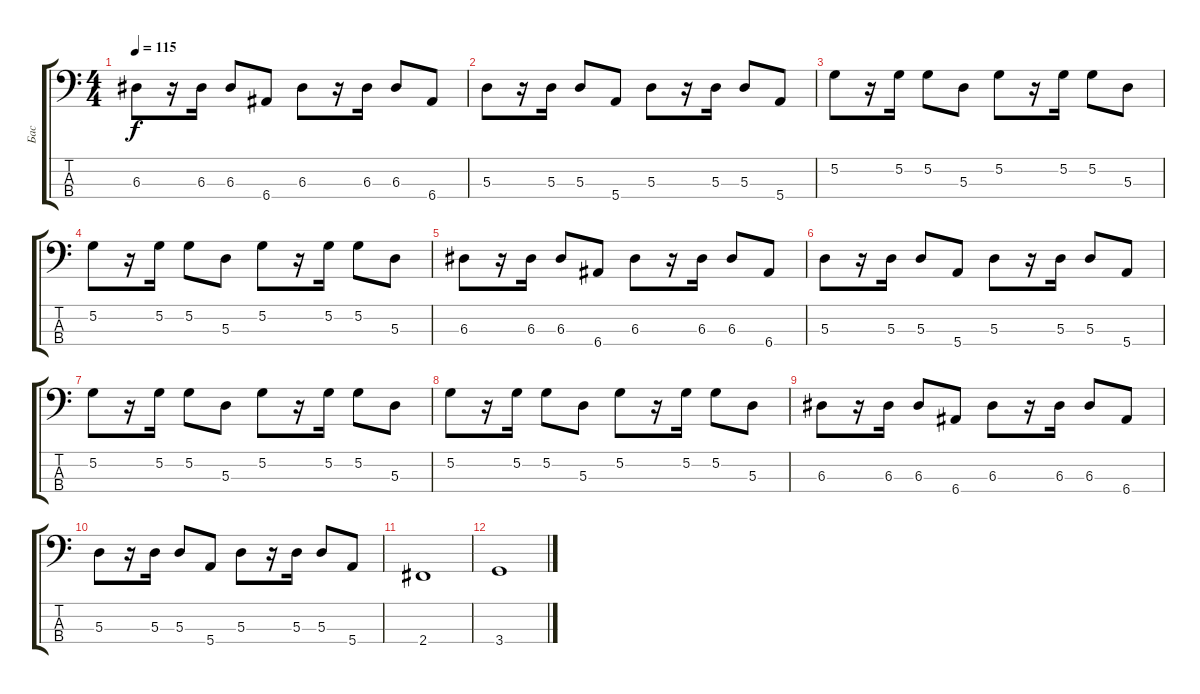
\track ("Бас" "Бас") {instrument electricbasspick}
\staff {score tabs}
\tuning (G2 D2 A1 E1) {hide}
\ts (4 4)
\tempo 115
\clef f4
\ks c
6.3.8{dy f} r.16 6.3.16 6.3.8 6.4.8 6.3.8 r.16 6.3.16 6.3.8 6.4.8 |
5.3.8 r.16 5.3.16 5.3.8 5.4.8 5.3.8 r.16 5.3.16 5.3.8 5.4.8 |
5.2.8 r.16 5.2.16 5.2.8 5.3.8 5.2.8 r.16 5.2.16 5.2.8 5.3.8 |
5.2.8 r.16 5.2.16 5.2.8 5.3.8 5.2.8 r.16 5.2.16 5.2.8 5.3.8 |
6.3.8 r.16 6.3.16 6.3.8 6.4.8 6.3.8 r.16 6.3.16 6.3.8 6.4.8 |
5.3.8 r.16 5.3.16 5.3.8 5.4.8 5.3.8 r.16 5.3.16 5.3.8 5.4.8 |
5.2.8 r.16 5.2.16 5.2.8 5.3.8 5.2.8 r.16 5.2.16 5.2.8 5.3.8 |
5.2.8 r.16 5.2.16 5.2.8 5.3.8 5.2.8 r.16 5.2.16 5.2.8 5.3.8 |
6.3.8 r.16 6.3.16 6.3.8 6.4.8 6.3.8 r.16 6.3.16 6.3.8 6.4.8 |
5.3.8 r.16 5.3.16 5.3.8 5.4.8 5.3.8 r.16 5.3.16 5.3.8 5.4.8 |
2.4.1 |
3.4.1
